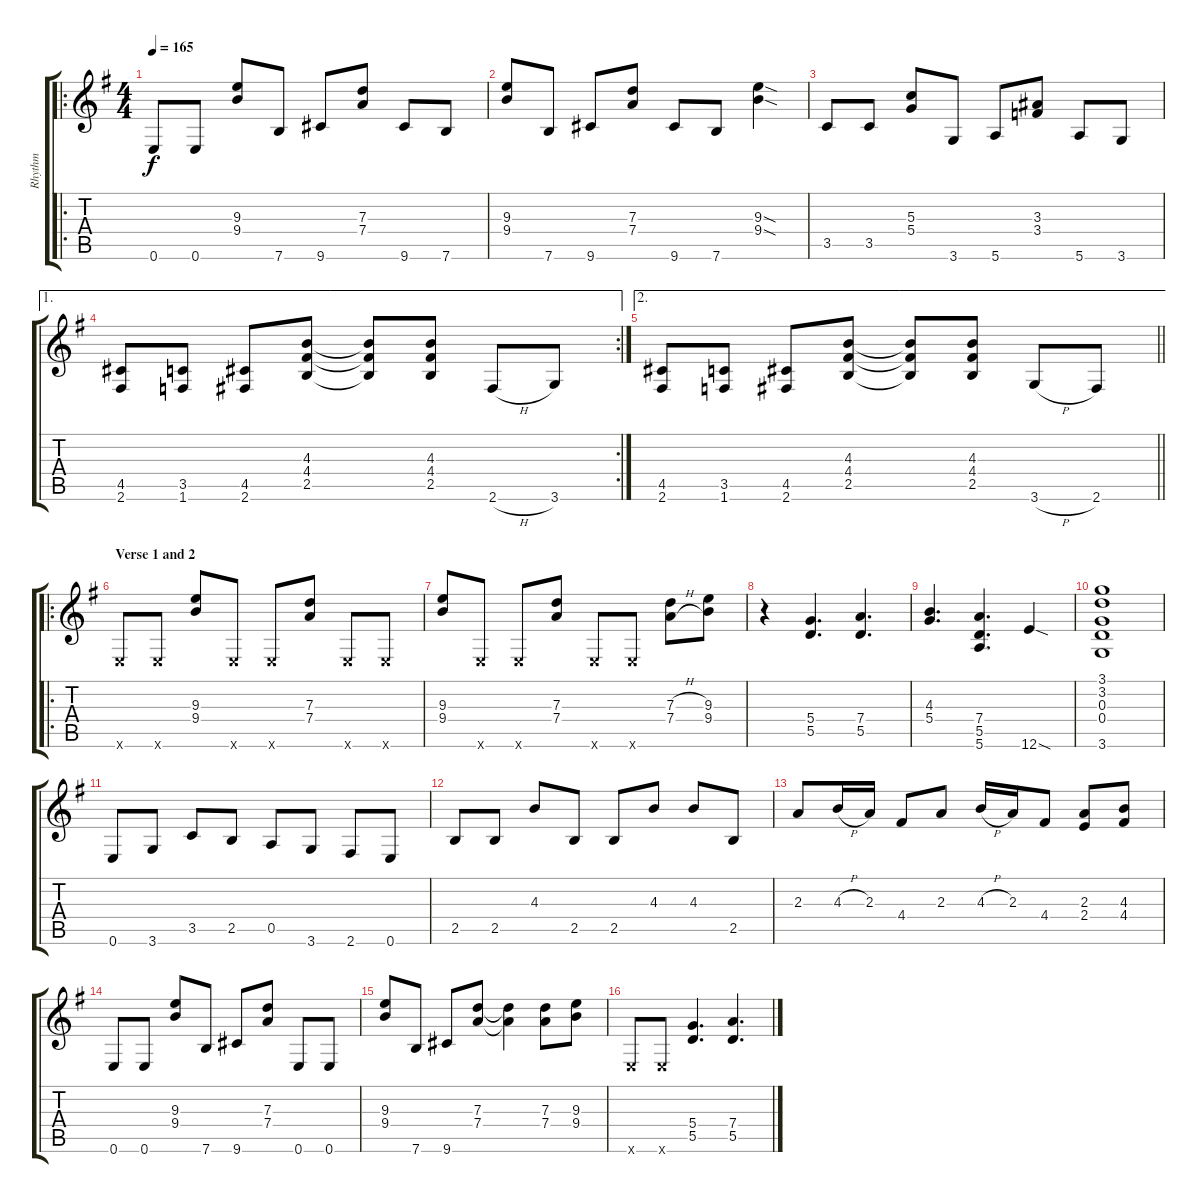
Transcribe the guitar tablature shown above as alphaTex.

\track ("Rhythm" "Rhythm") {instrument distortionguitar}
\staff {score tabs}
\tuning (E4 B3 G3 D3 A2 E2) {hide}
\ro
\ts (4 4)
\tempo 165
\clef g2
\ks g
0.6.8{dy f instrument distortionguitar} 0.6.8 (9.3 9.4).8 7.6.8 9.6.8 (7.3 7.4).8 9.6.8 7.6.8 |
(9.3 9.4).8 7.6.8 9.6.8 (7.3 7.4).8 9.6.8 7.6.8 (9.3{sod} 9.4{sod}).4 |
3.5.8 3.5.8 (5.3 5.4).8 3.6.8 5.6.8 (3.3 3.4).8 5.6.8 3.6.8 |
\ae 1
\rc 2
(4.5 2.6).8 (3.5 1.6).8 (4.5 2.6).8 (4.3 4.4 2.5).8 (4.3{t} 4.4{t} 2.5{t}).8 (4.3 4.4 2.5).8 2.6{h}.8 3.6.8 |
\ae 2
\barLineRight lightlight
(4.5 2.6).8 (3.5 1.6).8 (4.5 2.6).8 (4.3 4.4 2.5).8 (4.3{t} 4.4{t} 2.5{t}).8 (4.3 4.4 2.5).8 3.6{h}.8 2.6.8 |
\ro
\section ("" "Verse 1 and 2")
0.6{x}.8 0.6{x}.8 (9.3 9.4).8 0.6{x}.8 0.6{x}.8 (7.3 7.4).8 0.6{x}.8 0.6{x}.8 |
(9.3 9.4).8 0.6{x}.8 0.6{x}.8 (7.3 7.4).8 0.6{x}.8 0.6{x}.8 (7.3{h} 7.4{h}).8 (9.3 9.4).8 |
r.4 (5.4 5.5).4{d} (7.4 5.5).4{d} |
(4.3 5.4).4{d} (7.4 5.5 5.6).4{d} 12.6{sod}.4 |
(3.1 3.2 0.3 0.4 3.6).1 |
0.6.8 3.6.8 3.5.8 2.5.8 0.5.8 3.6.8 2.6.8 0.6.8 |
2.5.8 2.5.8 4.3.8 2.5.8 2.5.8 4.3.8 4.3.8 2.5.8 |
2.3.8 4.3{h}.16 2.3.16 4.4.8 2.3.8 4.3{h}.16 2.3.16 4.4.8 (2.3 2.4).8 (4.3 4.4).8 |
0.6.8 0.6.8 (9.3 9.4).8 7.6.8 9.6.8 (7.3 7.4).8 0.6.8 0.6.8 |
(9.3 9.4).8 7.6.8 9.6.8 (7.3 7.4).8 (7.3{t} 7.4{t}).4 (7.3 7.4).8 (9.3 9.4).8 |
0.6{x}.8 0.6{x}.8 (5.4 5.5).4{d} (7.4 5.5).4{d}
